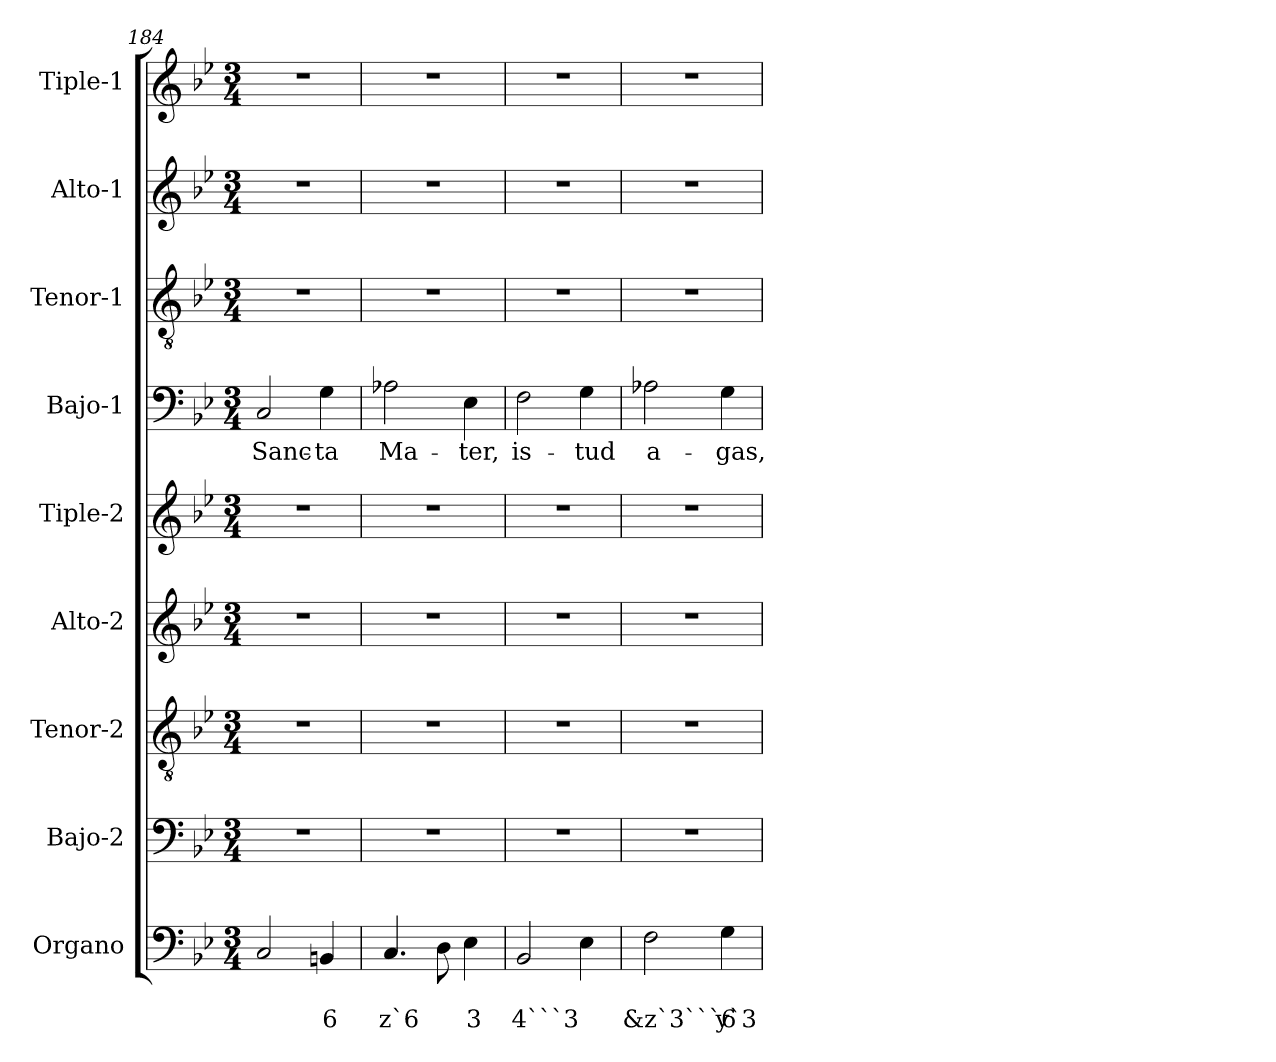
**kern	**text	**text	**kern	**kern	**kern	**kern	**kern	**text	**kern	**kern	**kern
*part9	*part9	*part9	*part8	*part7	*part6	*part5	*part4	*part4	*part3	*part2	*part1
*staff9	*staff9	*staff9	*staff8	*staff7	*staff6	*staff5	*staff4	*staff4	*staff3	*staff2	*staff1
*I"Organo	*	*	*I"Bajo-2	*I"Tenor-2	*I"Alto-2	*I"Tiple-2	*I"Bajo-1	*	*I"Tenor-1	*I"Alto-1	*I"Tiple-1
*	*	*	*I'B-2	*I'T-2	*I'A-2	*	*I'B1	*	*I'T1	*I'A1	*
!!LO:PB:g=z
*clefF4	*	*	*clefF4	*clefGv2	*clefG2	*clefG2	*clefF4	*	*clefGv2	*clefG2	*clefG2
*k[b-e-]	*	*	*k[b-e-]	*k[b-e-]	*k[b-e-]	*k[b-e-]	*k[b-e-]	*	*k[b-e-]	*k[b-e-]	*k[b-e-]
*B-:	*	*	*B-:	*B-:	*B-:	*B-:	*B-:	*	*B-:	*B-:	*B-:
*M3/4	*	*	*M3/4	*M3/4	*M3/4	*M3/4	*M3/4	*	*M3/4	*M3/4	*M3/4
=184	=184	=184	=184	=184	=184	=184	=184	=184	=184	=184	=184
!	!	!	!	!	!	!	!	!LO:LY:b	!	!	!
2C/	.	.	2.r	2.r	2.r	2.r	2C/	Sanc-	2.r	2.r	2.r
!	!	!LO:LY:b	!	!	!	!	!	!	!	!	!
!	!	!	!	!	!	!	!	!LO:LY:b	!	!	!
4BBn/	.	6	.	.	.	.	4G\	-ta	.	.	.
=185	=185	=185	=185	=185	=185	=185	=185	=185	=185	=185	=185
!	!	!LO:LY:b	!	!	!	!	!	!	!	!	!
!	!	!	!	!	!	!	!	!LO:LY:b	!	!	!
4.C/	.	z`6	2.r	2.r	2.r	2.r	2A-X\	Ma-	2.r	2.r	2.r
8D\	.	.	.	.	.	.	.	.	.	.	.
!	!	!LO:LY:b	!	!	!	!	!	!	!	!	!
!	!	!	!	!	!	!	!	!LO:LY:b	!	!	!
4E-\	.	3	.	.	.	.	4E-\	-ter,	.	.	.
=186	=186	=186	=186	=186	=186	=186	=186	=186	=186	=186	=186
!	!	!LO:LY:b	!	!	!	!	!	!	!	!	!
!	!	!	!	!	!	!	!	!LO:LY:b	!	!	!
2BB-/	.	4```3	2.r	2.r	2.r	2.r	2F\	is-	2.r	2.r	2.r
!	!	!	!	!	!	!	!	!LO:LY:b	!	!	!
4E-\	.	.	.	.	.	.	4G\	-tud	.	.	.
=187	=187	=187	=187	=187	=187	=187	=187	=187	=187	=187	=187
!	!	!LO:LY:b	!	!	!	!	!	!	!	!	!
!	!	!	!	!	!	!	!	!LO:LY:b	!	!	!
2F\	.	&z`3```6	2.r	2.r	2.r	2.r	2A-X\	a-	2.r	2.r	2.r
!	!	!LO:LY:b	!	!	!	!	!	!	!	!	!
!	!	!	!	!	!	!	!	!LO:LY:b	!	!	!
4G\	.	y`3	.	.	.	.	4G\	-gas,	.	.	.
=	=	=	=	=	=	=	=	=	=	=	=
*-	*-	*-	*-	*-	*-	*-	*-	*-	*-	*-	*-
